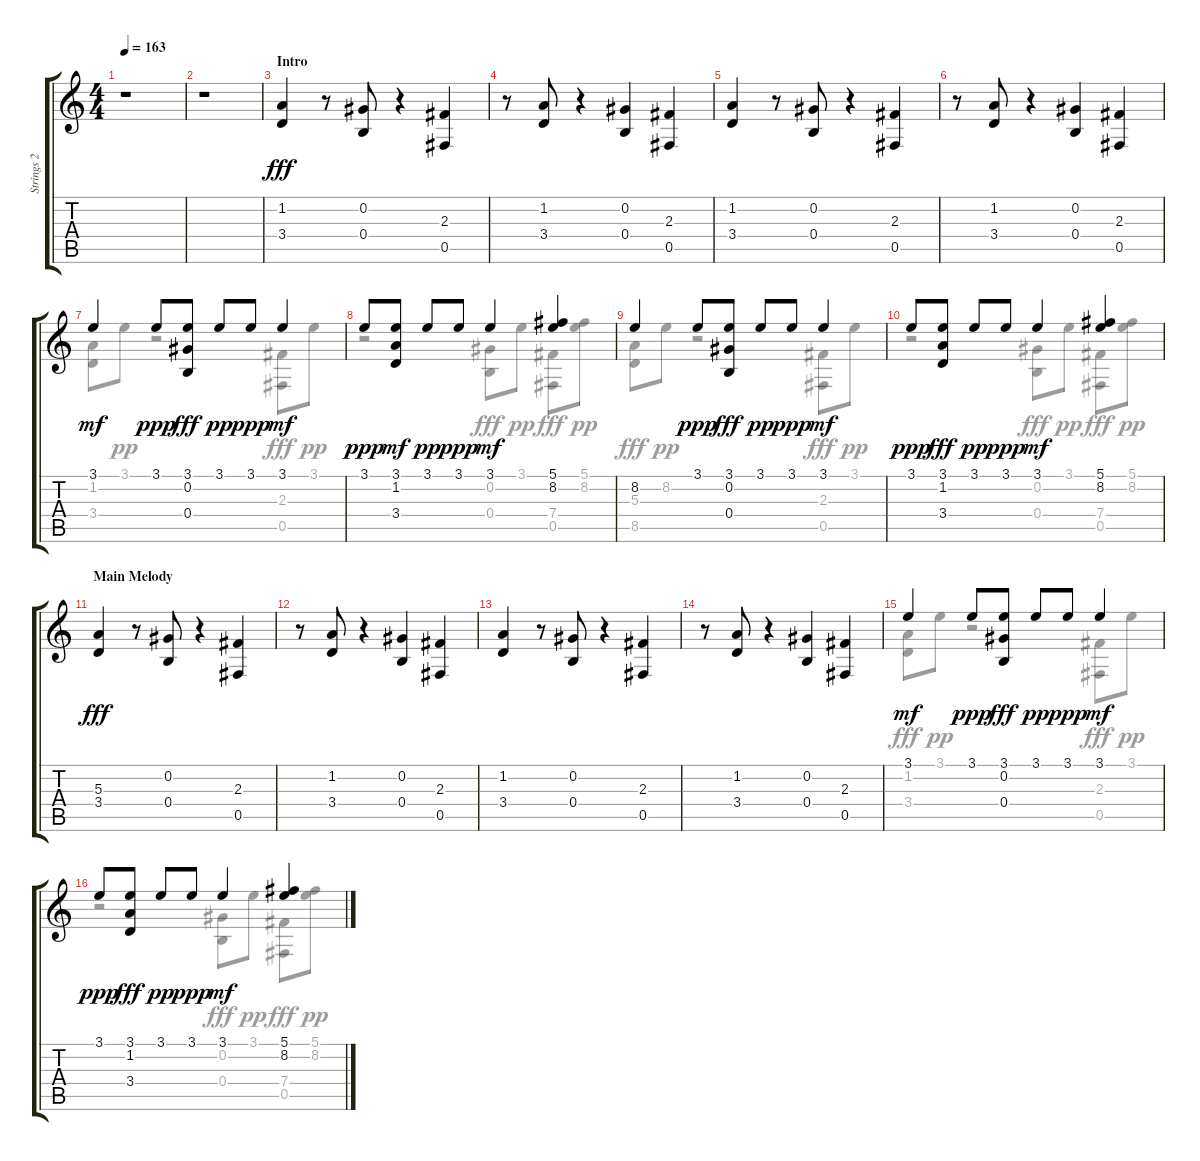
\track ("Strings 2" "Strings 2") {instrument electricguitarclean}
\staff {score tabs}
\tuning (Db4 Ab3 E3 B2 Gb2 B1) {hide}
\voice
\ts (4 4)
\tempo 163
\clef g2
\ks aminor
r.1{dy fff instrument electricguitarclean} |
r.1 |
\section ("" "Intro")
(1.2 3.4).4 r.8 (0.2 0.4).8 r.4 (2.3 0.5).4 |
r.8 (1.2 3.4).8 r.4 (0.2 0.4).4 (2.3 0.5).4 |
(1.2 3.4).4 r.8 (0.2 0.4).8 r.4 (2.3 0.5).4 |
r.8 (1.2 3.4).8 r.4 (0.2 0.4).4 (2.3 0.5).4 |
3.1.4{dy mf} 3.1.8{dy ppp} (3.1 0.2 0.4).8{dy fff} 3.1.8{dy pp} 3.1.8{dy ppp} 3.1.4{dy mf} |
3.1.8{dy ppp} (3.1 1.2 3.4).8{dy mf} 3.1.8{dy pp} 3.1.8{dy ppp} 3.1.4{dy mf} (5.1 8.2).4 |
8.2.4 3.1.8{dy ppp} (3.1 0.2 0.4).8{dy fff} 3.1.8{dy pp} 3.1.8{dy ppp} 3.1.4{dy mf} |
3.1.8{dy ppp} (3.1 1.2 3.4).8{dy fff} 3.1.8{dy pp} 3.1.8{dy ppp} 3.1.4{dy mf} (5.1 8.2).4 |
\section ("" "Main Melody")
(5.3 3.4).4{dy fff} r.8 (0.2 0.4).8 r.4 (2.3 0.5).4 |
r.8 (1.2 3.4).8 r.4 (0.2 0.4).4 (2.3 0.5).4 |
(1.2 3.4).4 r.8 (0.2 0.4).8 r.4 (2.3 0.5).4 |
r.8 (1.2 3.4).8 r.4 (0.2 0.4).4 (2.3 0.5).4 |
3.1.4{dy mf} 3.1.8{dy ppp} (3.1 0.2 0.4).8{dy fff} 3.1.8{dy pp} 3.1.8{dy ppp} 3.1.4{dy mf} |
3.1.8{dy ppp} (3.1 1.2 3.4).8{dy fff} 3.1.8{dy pp} 3.1.8{dy ppp} 3.1.4{dy mf} (5.1 8.2).4
\voice
\clef g2
\ottava regular
\simile none
\ks aminor
|
|
|
|
|
|
(1.2 3.4).8 3.1.8{dy pp} r.2 (2.3 0.5).8{dy fff} 3.1.8{dy pp} |
r.2 (0.2 0.4).8{dy fff} 3.1.8{dy pp} (7.4 0.5).8{dy fff} (5.1 8.2).8{dy pp} |
(5.3 8.5).8{dy fff} 8.2.8{dy pp} r.2 (2.3 0.5).8{dy fff} 3.1.8{dy pp} |
r.2 (0.2 0.4).8{dy fff} 3.1.8{dy pp} (7.4 0.5).8{dy fff} (5.1 8.2).8{dy pp} |
|
|
|
|
(1.2 3.4).8{dy fff} 3.1.8{dy pp} r.2 (2.3 0.5).8{dy fff} 3.1.8{dy pp} |
r.2 (0.2 0.4).8{dy fff} 3.1.8{dy pp} (7.4 0.5).8{dy fff} (5.1 8.2).8{dy pp}
